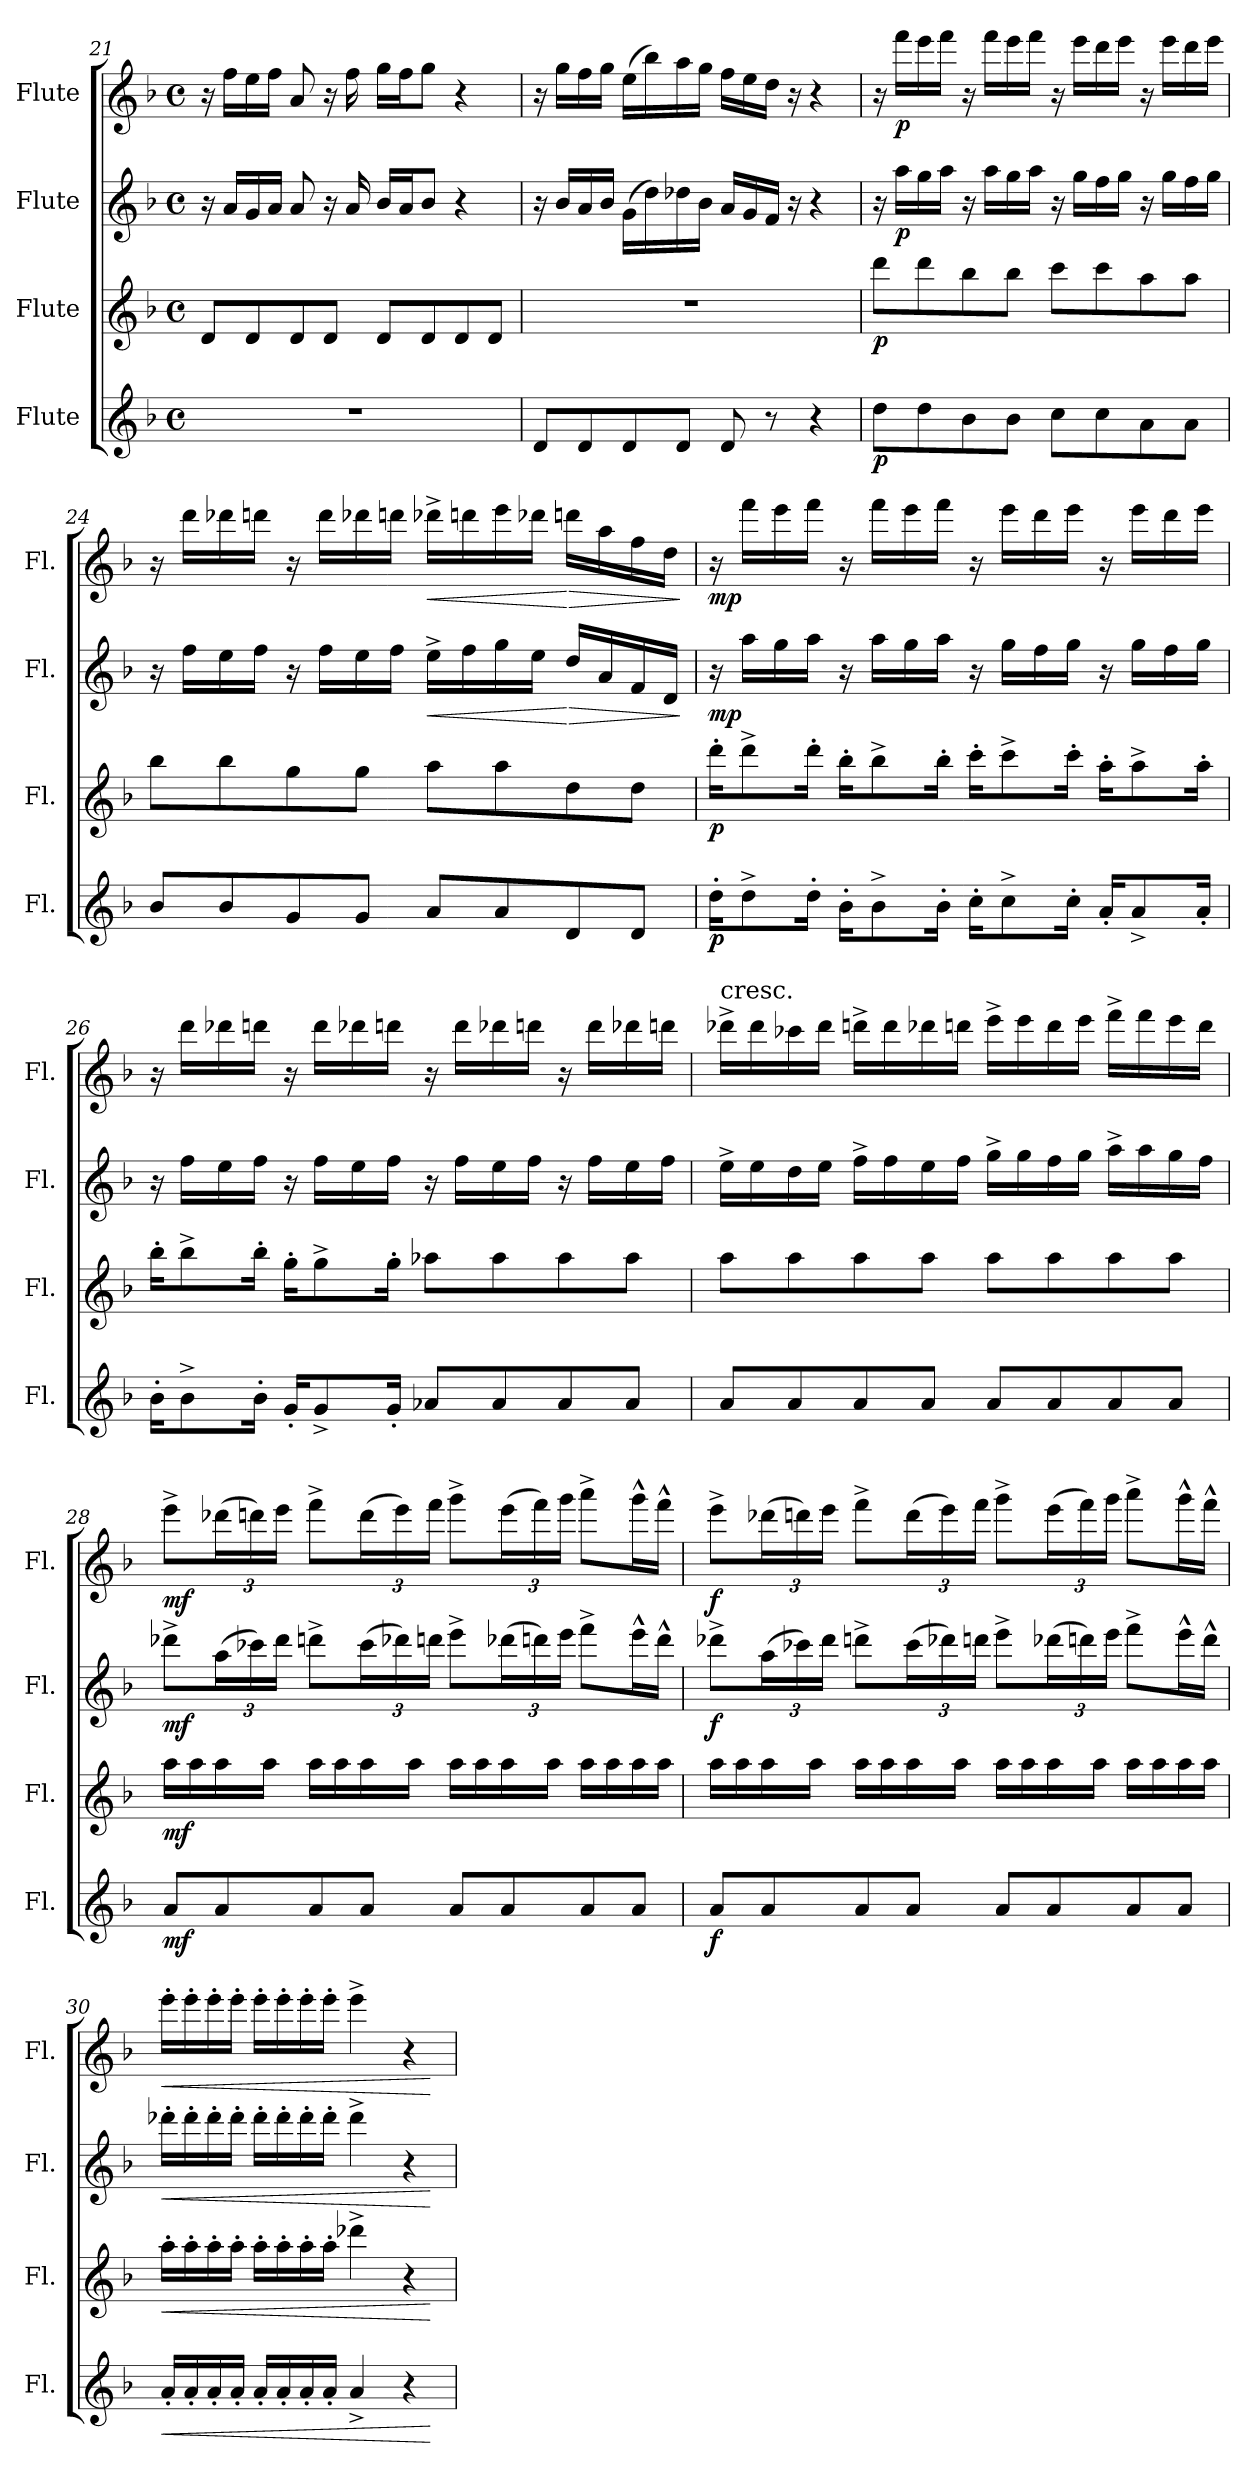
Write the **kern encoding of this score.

**kern	**dynam	**kern	**dynam	**kern	**dynam	**kern	**dynam
*part4	*part4	*part3	*part3	*part2	*part2	*part1	*part1
*staff4	*staff4	*staff3	*staff3	*staff2	*staff2	*staff1	*staff1
*I"Flute	*	*I"Flute	*	*I"Flute	*	*I"Flute	*
*I'Fl.	*	*I'Fl.	*	*I'Fl.	*	*I'Fl.	*
*clefG2	*	*clefG2	*	*clefG2	*	*clefG2	*
*k[b-]	*	*k[b-]	*	*k[b-]	*	*k[b-]	*
*M4/4	*	*M4/4	*	*M4/4	*	*M4/4	*
*met(c)	*	*met(c)	*	*met(c)	*	*met(c)	*
=21	=21	=21	=21	=21	=21	=21	=21
1r	.	8d/L	.	16r	.	16r	.
.	.	.	.	16a/LL	.	16ff\LL	.
.	.	8d/	.	16g/	.	16ee\	.
.	.	.	.	16a/JJ	.	16ff\JJ	.
.	.	8d/	.	8a/	.	8a/	.
.	.	8d/J	.	16r	.	16r	.
.	.	.	.	16a/	.	16ff\	.
.	.	8d/L	.	16b-/LL	.	16gg\LL	.
.	.	.	.	16a/J	.	16ff\J	.
.	.	8d/	.	8b-/J	.	8gg\J	.
.	.	8d/	.	4r	.	4r	.
.	.	8d/J	.	.	.	.	.
=22	=22	=22	=22	=22	=22	=22	=22
8d/L	.	1r	.	16r	.	16r	.
.	.	.	.	16b-/LL	.	16gg\LL	.
8d/	.	.	.	16a/	.	16ff\	.
.	.	.	.	16b-/JJ	.	16gg\JJ	.
8d/	.	.	.	(16g\LL	.	(16ee\LL	.
.	.	.	.	16dd\)	.	16bb-\)	.
8d/J	.	.	.	16dd-X\	.	16aa\	.
.	.	.	.	16b-\JJ	.	16gg\JJ	.
8d/	.	.	.	16a/LL	.	16ff\LL	.
.	.	.	.	16g/	.	16ee\	.
8r	.	.	.	16f/JJ	.	16dd\JJ	.
.	.	.	.	16r	.	16r	.
4r	.	.	.	4r	.	4r	.
!!LO:PB:g=z
=23	=23	=23	=23	=23	=23	=23	=23
!	!LO:DY:b	!	!LO:DY:b	!	!	!	!
8dd\L	p	8ddd\L	p	16r	.	16r	.
!	!	!	!	!	!LO:DY:b	!	!LO:DY:b
.	.	.	.	16aa\LL	p	16fff\LL	p
8dd\	.	8ddd\	.	16gg\	.	16eee\	.
.	.	.	.	16aa\JJ	.	16fff\JJ	.
8b-\	.	8bb-\	.	16r	.	16r	.
.	.	.	.	16aa\LL	.	16fff\LL	.
8b-\J	.	8bb-\J	.	16gg\	.	16eee\	.
.	.	.	.	16aa\JJ	.	16fff\JJ	.
8cc\L	.	8ccc\L	.	16r	.	16r	.
.	.	.	.	16gg\LL	.	16eee\LL	.
8cc\	.	8ccc\	.	16ff\	.	16ddd\	.
.	.	.	.	16gg\JJ	.	16eee\JJ	.
8a\	.	8aa\	.	16r	.	16r	.
.	.	.	.	16gg\LL	.	16eee\LL	.
8a\J	.	8aa\J	.	16ff\	.	16ddd\	.
.	.	.	.	16gg\JJ	.	16eee\JJ	.
=24	=24	=24	=24	=24	=24	=24	=24
8b-/L	.	8bb-\L	.	16r	.	16r	.
.	.	.	.	16ff\LL	.	16ddd\LL	.
8b-/	.	8bb-\	.	16ee\	.	16ddd-X\	.
.	.	.	.	16ff\JJ	.	16dddn\JJ	.
8g/	.	8gg\	.	16r	.	16r	.
.	.	.	.	16ff\LL	.	16ddd\LL	.
8g/J	.	8gg\J	.	16ee\	.	16ddd-X\	.
.	.	.	.	16ff\JJ	.	16dddn\JJ	.
!	!	!	!	!	!LO:HP:b	!	!LO:HP:b
8a/L	.	8aa\L	.	16ee^\LL	<	16ddd-X^\LL	<
.	.	.	.	16ff\	.	16dddn\	.
8a/	.	8aa\	.	16gg\	.	16eee\	.
.	.	.	.	16ee\JJ	.	16ddd-X\JJ	.
!	!	!	!	!	!LO:HP:n=1:b	!	!LO:HP:n=1:b
8d/	.	8dd\	.	16dd/LL	[ >	16dddn\LL	[ >
.	.	.	.	16a/	.	16aa\	.
8d/J	.	8dd\J	.	16f/	.	16ff\	.
.	.	.	.	16d/JJ	.	16dd\JJ	.
.	.	.	.	.	]	.	]
!!LO:LB:g=z
=25	=25	=25	=25	=25	=25	=25	=25
!	!LO:DY:b	!	!LO:DY:b	!	!LO:DY:b	!	!LO:DY:b
16dd'\KL	p	16ddd'\KL	p	16r	mp	16r	mp
8dd^\	.	8ddd^\	.	16aa\LL	.	16fff\LL	.
.	.	.	.	16gg\	.	16eee\	.
16dd'\Jk	.	16ddd'\Jk	.	16aa\JJ	.	16fff\JJ	.
16b-'\KL	.	16bb-'\KL	.	16r	.	16r	.
8b-^\	.	8bb-^\	.	16aa\LL	.	16fff\LL	.
.	.	.	.	16gg\	.	16eee\	.
16b-'\Jk	.	16bb-'\Jk	.	16aa\JJ	.	16fff\JJ	.
16cc'\KL	.	16ccc'\KL	.	16r	.	16r	.
8cc^\	.	8ccc^\	.	16gg\LL	.	16eee\LL	.
.	.	.	.	16ff\	.	16ddd\	.
16cc'\Jk	.	16ccc'\Jk	.	16gg\JJ	.	16eee\JJ	.
16a'/KL	.	16aa'\KL	.	16r	.	16r	.
8a^/	.	8aa^\	.	16gg\LL	.	16eee\LL	.
.	.	.	.	16ff\	.	16ddd\	.
16a'/Jk	.	16aa'\Jk	.	16gg\JJ	.	16eee\JJ	.
!!LO:LB:g=z
=26	=26	=26	=26	=26	=26	=26	=26
16b-'\KL	.	16bb-'\KL	.	16r	.	16r	.
8b-^\	.	8bb-^\	.	16ff\LL	.	16ddd\LL	.
.	.	.	.	16ee\	.	16ddd-X\	.
16b-'\Jk	.	16bb-'\Jk	.	16ff\JJ	.	16dddn\JJ	.
16g'/KL	.	16gg'\KL	.	16r	.	16r	.
8g^/	.	8gg^\	.	16ff\LL	.	16ddd\LL	.
.	.	.	.	16ee\	.	16ddd-X\	.
16g'/Jk	.	16gg'\Jk	.	16ff\JJ	.	16dddn\JJ	.
8a-X/L	.	8aa-X\L	.	16r	.	16r	.
.	.	.	.	16ff\LL	.	16ddd\LL	.
8a-/	.	8aa-\	.	16ee\	.	16ddd-X\	.
.	.	.	.	16ff\JJ	.	16dddn\JJ	.
8a-/	.	8aa-\	.	16r	.	16r	.
.	.	.	.	16ff\LL	.	16ddd\LL	.
8a-/J	.	8aa-\J	.	16ee\	.	16ddd-X\	.
.	.	.	.	16ff\JJ	.	16dddn\JJ	.
!!LO:PB:g=z
=27	=27	=27	=27	=27	=27	=27	=27
!	!	!	!	!	!	!LO:TX:a:t=cresc.	!
8a/L	.	8aa\L	.	16ee^\LL	.	16ddd-X^\LL	.
.	.	.	.	16ee\	.	16ddd-\	.
8a/	.	8aa\	.	16dd\	.	16ccc-X\	.
.	.	.	.	16ee\JJ	.	16ddd-\JJ	.
8a/	.	8aa\	.	16ff^\LL	.	16dddn^\LL	.
.	.	.	.	16ff\	.	16ddd\	.
8a/J	.	8aa\J	.	16ee\	.	16ddd-X\	.
.	.	.	.	16ff\JJ	.	16dddn\JJ	.
8a/L	.	8aa\L	.	16gg^\LL	.	16eee^\LL	.
.	.	.	.	16gg\	.	16eee\	.
8a/	.	8aa\	.	16ff\	.	16ddd\	.
.	.	.	.	16gg\JJ	.	16eee\JJ	.
8a/	.	8aa\	.	16aa^\LL	.	16fff^\LL	.
.	.	.	.	16aa\	.	16fff\	.
8a/J	.	8aa\J	.	16gg\	.	16eee\	.
.	.	.	.	16ff\JJ	.	16ddd\JJ	.
!!LO:LB:g=z
=28	=28	=28	=28	=28	=28	=28	=28
!	!LO:DY:b	!	!LO:DY:b	!	!LO:DY:b	!	!LO:DY:b
8a/L	mf	16aa\LL	mf	8ddd-X^\L	mf	8eee^\L	mf
.	.	16aa\	.	.	.	.	.
*	*	*	*	*Xbrackettup	*	*Xbrackettup	*
8a/	.	16aa\	.	(24aa\L	.	(24ddd-X\L	.
.	.	.	.	24ccc-X\)	.	24dddn\)	.
.	.	16aa\JJ	.	.	.	.	.
.	.	.	.	24ddd-\JJ	.	24eee\JJ	.
8a/	.	16aa\LL	.	8dddn^\L	.	8fff^\L	.
.	.	16aa\	.	.	.	.	.
8a/J	.	16aa\	.	(24ccc-\L	.	(24ddd\L	.
.	.	.	.	24ddd-X\)	.	24eee\)	.
.	.	16aa\JJ	.	.	.	.	.
.	.	.	.	24dddn\JJ	.	24fff\JJ	.
8a/L	.	16aa\LL	.	8eee^\L	.	8ggg^\L	.
.	.	16aa\	.	.	.	.	.
8a/	.	16aa\	.	(24ddd-X\L	.	(24eee\L	.
.	.	.	.	24dddn\)	.	24fff\)	.
.	.	16aa\JJ	.	.	.	.	.
.	.	.	.	24eee\JJ	.	24ggg\JJ	.
8a/	.	16aa\LL	.	8fff^\L	.	8aaa^\L	.
.	.	16aa\	.	.	.	.	.
8a/J	.	16aa\	.	16eee^^\L	.	16ggg^^\L	.
.	.	16aa\JJ	.	16ddd^^\JJ	.	16fff^^\JJ	.
!!LO:LB:g=z
=29	=29	=29	=29	=29	=29	=29	=29
!	!LO:DY:b	!	!	!	!LO:DY:b	!	!LO:DY:b
8a/L	f	16aa\LL	.	8ddd-X^\L	f	8eee^\L	f
.	.	16aa\	.	.	.	.	.
8a/	.	16aa\	.	(24aa\L	.	(24ddd-X\L	.
.	.	.	.	24ccc-X\)	.	24dddn\)	.
.	.	16aa\JJ	.	.	.	.	.
.	.	.	.	24ddd-\JJ	.	24eee\JJ	.
8a/	.	16aa\LL	.	8dddn^\L	.	8fff^\L	.
.	.	16aa\	.	.	.	.	.
8a/J	.	16aa\	.	(24ccc-\L	.	(24ddd\L	.
.	.	.	.	24ddd-X\)	.	24eee\)	.
.	.	16aa\JJ	.	.	.	.	.
.	.	.	.	24dddn\JJ	.	24fff\JJ	.
8a/L	.	16aa\LL	.	8eee^\L	.	8ggg^\L	.
.	.	16aa\	.	.	.	.	.
8a/	.	16aa\	.	(24ddd-X\L	.	(24eee\L	.
.	.	.	.	24dddn\)	.	24fff\)	.
.	.	16aa\JJ	.	.	.	.	.
.	.	.	.	24eee\JJ	.	24ggg\JJ	.
8a/	.	16aa\LL	.	8fff^\L	.	8aaa^\L	.
.	.	16aa\	.	.	.	.	.
8a/J	.	16aa\	.	16eee^^\L	.	16ggg^^\L	.
.	.	16aa\JJ	.	16ddd^^\JJ	.	16fff^^\JJ	.
=30	=30	=30	=30	=30	=30	=30	=30
!	!LO:HP:b	!	!LO:HP:b	!	!LO:HP:b	!	!LO:HP:b
16a'/LL	<	16aa'\LL	<	16ddd-X'\LL	<	16eee'\LL	<
16a'/	.	16aa'\	.	16ddd-'\	.	16eee'\	.
16a'/	.	16aa'\	.	16ddd-'\	.	16eee'\	.
16a'/JJ	.	16aa'\JJ	.	16ddd-'\JJ	.	16eee'\JJ	.
16a'/LL	.	16aa'\LL	.	16ddd-'\LL	.	16eee'\LL	.
16a'/	.	16aa'\	.	16ddd-'\	.	16eee'\	.
16a'/	.	16aa'\	.	16ddd-'\	.	16eee'\	.
16a'/JJ	.	16aa'\JJ	.	16ddd-'\JJ	.	16eee'\JJ	.
4a^/	.	4ddd-X^\	.	4ddd-^\	.	4eee^\	.
4r	.	4r	.	4r	.	4r	.
.	[	.	[	.	[	.	[
=	=	=	=	=	=	=	=
*-	*-	*-	*-	*-	*-	*-	*-
